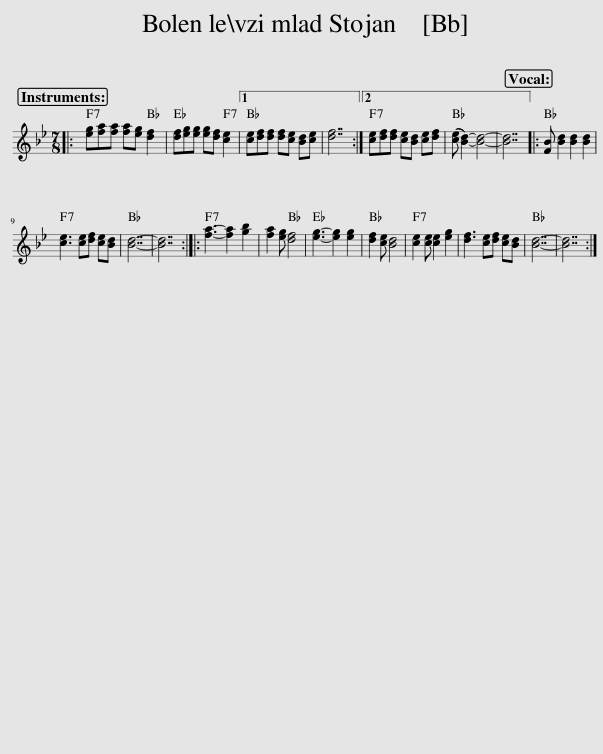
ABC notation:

X:1
L:1/8
M:7/8
I:linebreak $
K:Bb
V:1 treble
V:1
|: [eg][fa][fa] [fa][eg] [df]2 | [df][eg][eg] [eg][df] [ce]2 |1 [ce][df][df] [df][ce] [Bd][ce] | [df]7 :|2 [ce][df][df] [ce][Bd] [ce][df] | %5
 (([ce] [Bd]2-)) [Bd]4- | [Bd]7 |: [FB] [Bd]2 [Bd]2 [Bd]2 |$ [ce]3 [ce][df] [ce][Bd] | [Bd]7- | %10
 [Bd]7 :: [fa]3- [fa]2 [gb]2 | [fa]2 [eg] [df]4 | [eg]3- [eg]2 [eg]2 | [df]2 [ce] [Bd]4 | %15
 [ce]2 [ce] [ce]2 [eg]2 | [df]3 [ce][df] [ce][Bd] | [Bd]7- | [Bd]7 :| %19
